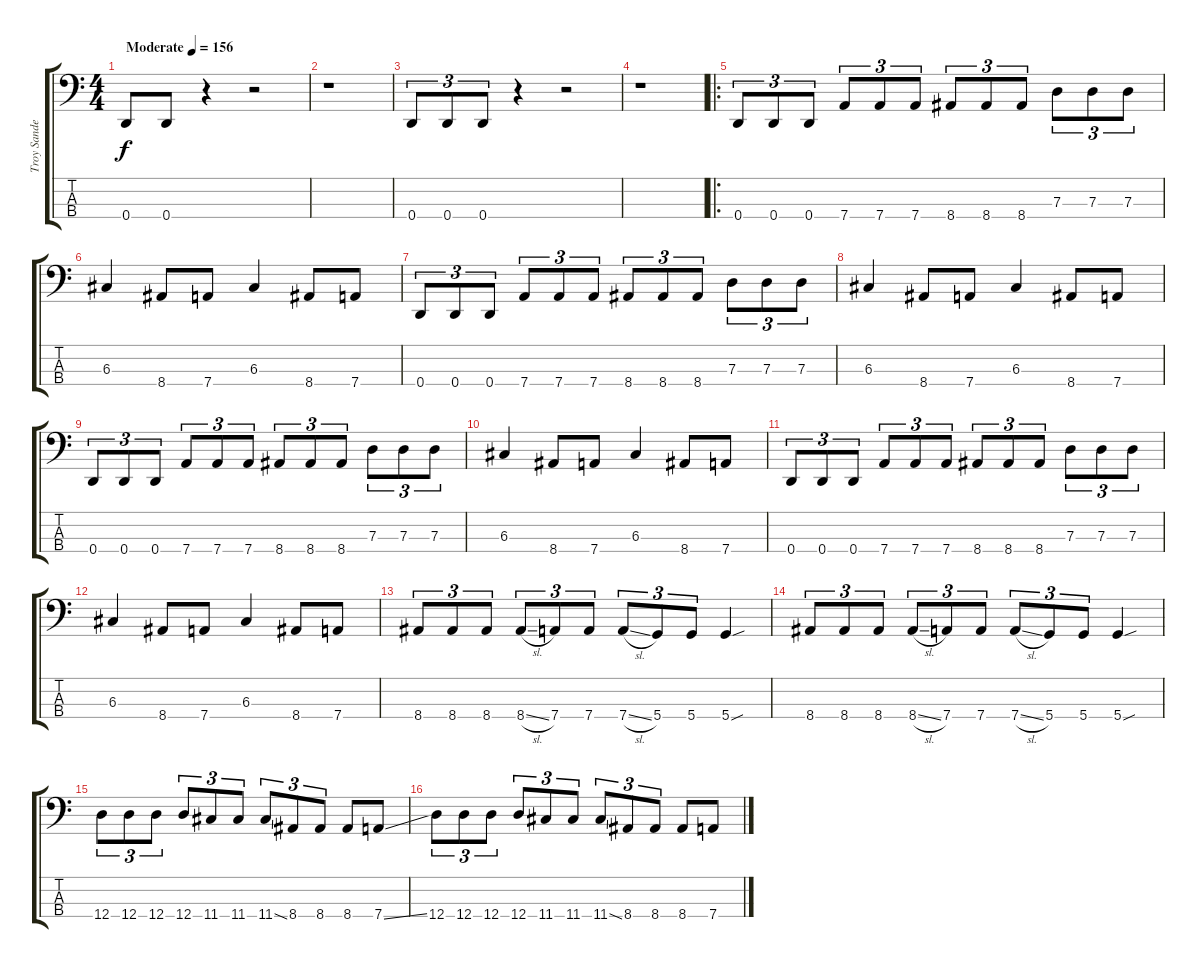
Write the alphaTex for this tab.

\track ("Troy Sanders" "Troy Sande") {instrument slapbass1}
\staff {score tabs}
\tuning (F2 C2 G1 D1) {hide}
\ts (4 4)
\tempo (156 "Moderate")
\clef f4
\ks c
0.4.8{dy f instrument slapbass1} 0.4.8 r.4 r.2 |
r.1 |
0.4.8{tu (3 2)} 0.4.8{tu (3 2)} 0.4.8{tu (3 2)} r.4 r.2 |
r.1 |
\ro
0.4.8{tu (3 2)} 0.4.8{tu (3 2)} 0.4.8{tu (3 2)} 7.4.8{tu (3 2)} 7.4.8{tu (3 2)} 7.4.8{tu (3 2)} 8.4.8{tu (3 2)} 8.4.8{tu (3 2)} 8.4.8{tu (3 2)} 7.3.8{tu (3 2)} 7.3.8{tu (3 2)} 7.3.8{tu (3 2)} |
6.3.4 8.4.8 7.4.8 6.3.4 8.4.8 7.4.8 |
0.4.8{tu (3 2)} 0.4.8{tu (3 2)} 0.4.8{tu (3 2)} 7.4.8{tu (3 2)} 7.4.8{tu (3 2)} 7.4.8{tu (3 2)} 8.4.8{tu (3 2)} 8.4.8{tu (3 2)} 8.4.8{tu (3 2)} 7.3.8{tu (3 2)} 7.3.8{tu (3 2)} 7.3.8{tu (3 2)} |
6.3.4 8.4.8 7.4.8 6.3.4 8.4.8 7.4.8 |
0.4.8{tu (3 2)} 0.4.8{tu (3 2)} 0.4.8{tu (3 2)} 7.4.8{tu (3 2)} 7.4.8{tu (3 2)} 7.4.8{tu (3 2)} 8.4.8{tu (3 2)} 8.4.8{tu (3 2)} 8.4.8{tu (3 2)} 7.3.8{tu (3 2)} 7.3.8{tu (3 2)} 7.3.8{tu (3 2)} |
6.3.4 8.4.8 7.4.8 6.3.4 8.4.8 7.4.8 |
0.4.8{tu (3 2)} 0.4.8{tu (3 2)} 0.4.8{tu (3 2)} 7.4.8{tu (3 2)} 7.4.8{tu (3 2)} 7.4.8{tu (3 2)} 8.4.8{tu (3 2)} 8.4.8{tu (3 2)} 8.4.8{tu (3 2)} 7.3.8{tu (3 2)} 7.3.8{tu (3 2)} 7.3.8{tu (3 2)} |
6.3.4 8.4.8 7.4.8 6.3.4 8.4.8 7.4.8 |
8.4.8{tu (3 2)} 8.4.8{tu (3 2)} 8.4.8{tu (3 2)} 8.4{sl}.8{tu (3 2)} 7.4.8{tu (3 2)} 7.4.8{tu (3 2)} 7.4{sl}.8{tu (3 2)} 5.4.8{tu (3 2)} 5.4.8{tu (3 2)} 5.4{sou}.4 |
8.4.8{tu (3 2)} 8.4.8{tu (3 2)} 8.4.8{tu (3 2)} 8.4{sl}.8{tu (3 2)} 7.4.8{tu (3 2)} 7.4.8{tu (3 2)} 7.4{sl}.8{tu (3 2)} 5.4.8{tu (3 2)} 5.4.8{tu (3 2)} 5.4{sou}.4 |
12.4.8{tu (3 2)} 12.4.8{tu (3 2)} 12.4.8{tu (3 2)} 12.4.8{tu (3 2)} 11.4.8{tu (3 2)} 11.4.8{tu (3 2)} 11.4{ss}.8{tu (3 2)} 8.4.8{tu (3 2)} 8.4.8{tu (3 2)} 8.4.8 7.4{ss}.8 |
12.4.8{tu (3 2)} 12.4.8{tu (3 2)} 12.4.8{tu (3 2)} 12.4.8{tu (3 2)} 11.4.8{tu (3 2)} 11.4.8{tu (3 2)} 11.4{ss}.8{tu (3 2)} 8.4.8{tu (3 2)} 8.4.8{tu (3 2)} 8.4.8 7.4.8
